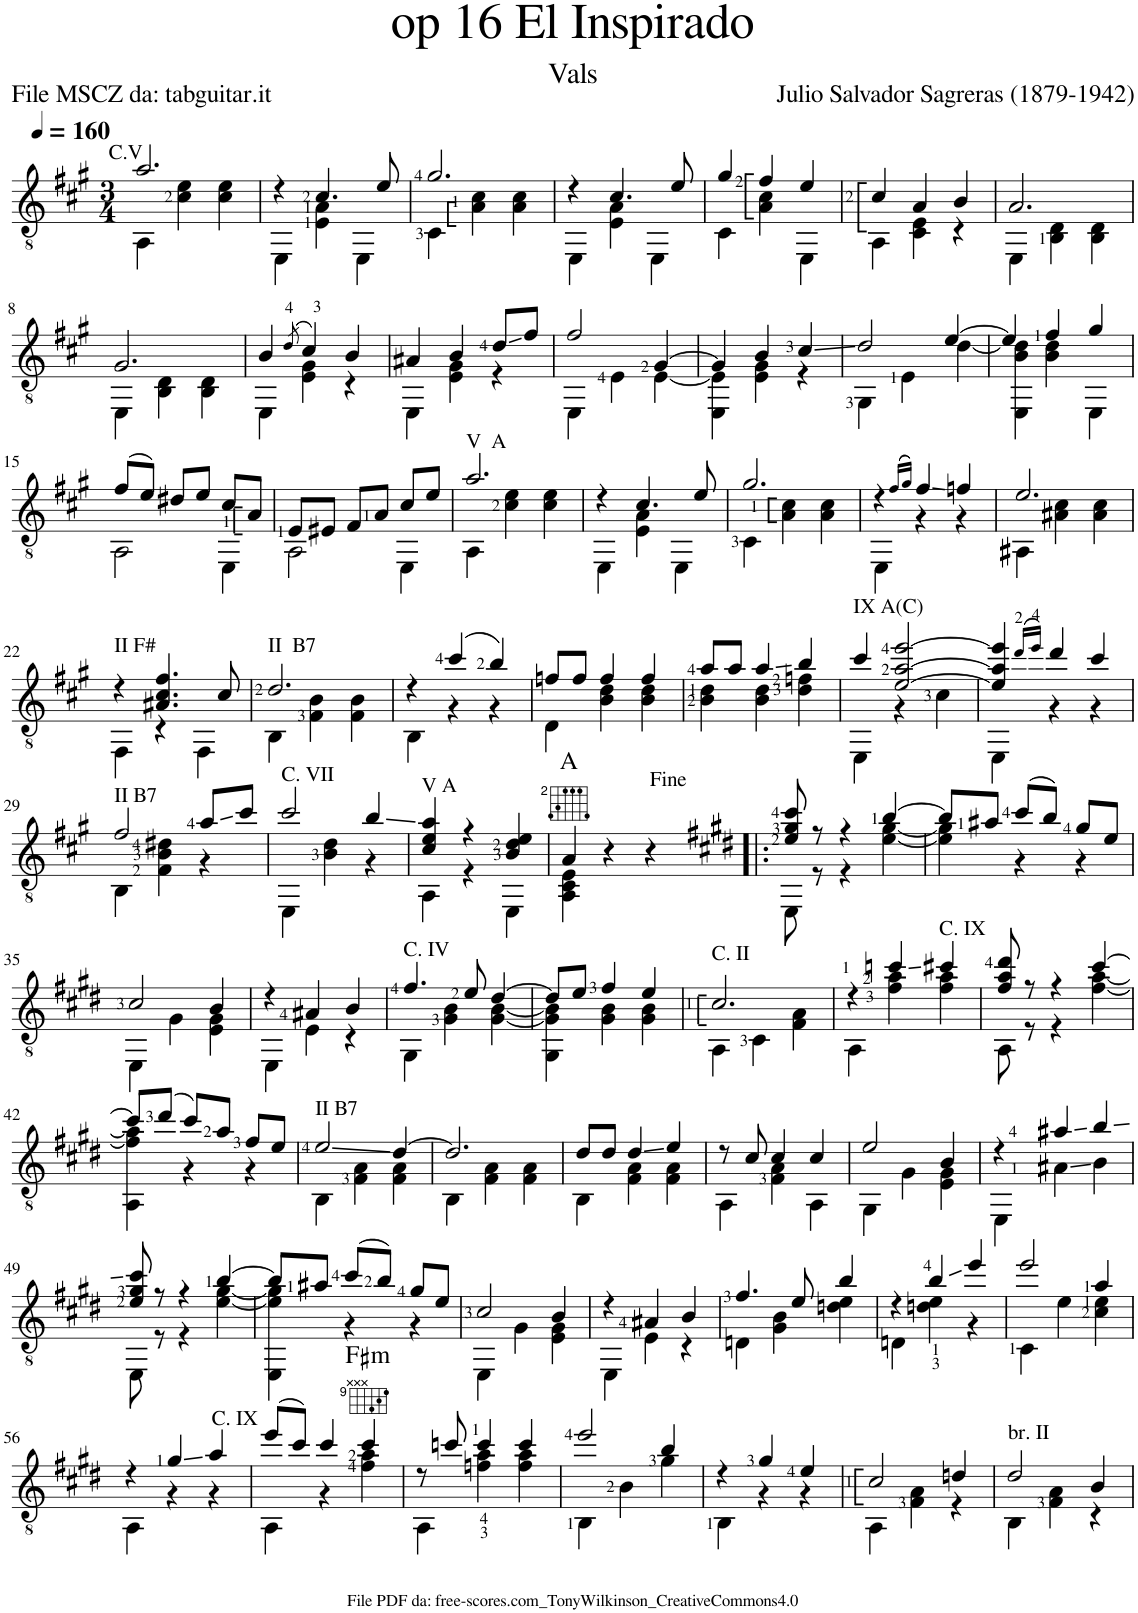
**kern	**harte
*part1	*part1
*staff1	*
*I"Guitar	*
*I'Guit.	*
*clefGv2	*
*k[f#c#g#]	*
*M3/4	*
*MM160	*
=1	=1
*^	*
!LO:TX:a:t=C.V	!	!
2.a/	4AA\	.
.	4c#\ 4e\	.
.	4c#\ 4e\	.
=2	=2	=2
4r	4EE\	.
4.c#/	4E\ 4A\	.
.	4EE\	.
8e/	.	.
=3	=3	=3
2.g#/	4C#\	.
.	4A\ 4c#\	.
.	4A\ 4c#\	.
=4	=4	=4
4r	4EE\	.
4.c#/	4E\ 4A\	.
.	4EE\	.
8e/	.	.
=5	=5	=5
4g#/	4C#\	.
4f#/	4A\ 4c#\	.
4e/	4EE\	.
=6	=6	=6
4c#/	4AA\	.
4A/	4C#\ 4E\	.
4B/	4r	.
=7	=7	=7
2.A/	4EE\	.
.	4BB\ 4D\	.
.	4BB\ 4D\	.
!!LO:LB:g=z	!!
=8	=8	=8
2.G#/	4EE\	.
.	4BB\ 4D\	.
.	4BB\ 4D\	.
=9	=9	=9
4B/	4EE\	.
(8qd/	.	.
4c#/)	4E\ 4G#\	.
4B/	4r	.
=10	=10	=10
4A#X/	4EE\	.
4B/	4E\ 4G#\	.
8d/L	4r	.
8f#/J	.	.
=11	=11	=11
2f#/	4EE\	.
.	4E\	.
[4G#/	[4E\	.
=12	=12	=12
4G#/]	4EE\ 4E\]	.
4B/	4E\ 4G#\	.
4c#/	4r	.
=13	=13	=13
2d/	4GG#\	.
.	4E\	.
[4e/	[4d\	.
=14	=14	=14
4e/]	4EE\ 4B\ 4d\]	.
4f#/	4B\ 4d\	.
4g#/	4EE\	.
!!LO:LB:g=z	!!
=15	=15	=15
(8f#/L	2AA\	.
8e/J)	.	.
8d#X/L	.	.
8e/J	.	.
8c#/L	4EE\	.
8A/J	.	.
=16	=16	=16
8E/L	2AA\	.
8E#X/J	.	.
8F#/L	.	.
8A/J	.	.
8c#/L	4EE\	.
8e/J	.	.
=17	=17	=17
!LO:TX:a:t=V  A	!	!
2.a/	4AA\	.
.	4c#\ 4e\	.
.	4c#\ 4e\	.
=18	=18	=18
4r	4EE\	.
4.c#/	4E\ 4A\	.
.	4EE\	.
8e/	.	.
=19	=19	=19
2.g#/	4C#\	.
.	4A\ 4c#\	.
.	4A\ 4c#\	.
=20	=20	=20
4r	4EE\	.
(16qf#/LL	.	.
16qg#/JJ)	.	.
4f#/	4r	.
4fn/	4r	.
=21	=21	=21
2.e/	4AA#X\	.
.	4A#X\ 4c#\	.
.	4A#\ 4c#\	.
!!LO:LB:g=z	!!
=22	=22	=22
!LO:TX:a:t=II F#	!	!
4r	4FF#\	.
4.A#X/ 4.c#/ 4.f#/	4r	.
.	4FF#\	.
8c#/	.	.
=23	=23	=23
!LO:TX:a:t=II  B7	!	!
2.d/	4BB\	.
.	4F#\ 4B\	.
.	4F#\ 4B\	.
=24	=24	=24
4r	4BB\	.
(4cc#/	4r	.
4b/)	4r	.
=25	=25	=25
8fn/L	4D\	.
8f/J	.	.
4f/	4B\ 4d\	.
4f/	4B\ 4d\	.
=26	=26	=26
8a/L	4B\ 4d\	.
8a/J	.	.
4a/	4B\ 4d\	.
4b/	4d\ 4fn\	.
=27	=27	=27
!LO:TX:a:t=IX A(C)	!	!
4cc#/	4EE\	.
[2e/ [2a/ [2ee/	4r	.
.	4c#\	.
=28	=28	=28
4e/] 4a/] 4ee/]	4EE\	.
(16qdd/LL	.	.
16qee/JJ)	.	.
4dd/	4r	.
4cc#/	4r	.
!!LO:LB:g=z	!!
=29	=29	=29
!LO:TX:a:t=II B7	!	!
2f#/	4BB\	.
.	4F#\ 4B\ 4d#X\	.
8a/L	4r	.
8cc#/J	.	.
=30	=30	=30
!LO:TX:a:t=C. VII	!	!
2cc#/	4EE\	.
.	4B\ 4d\	.
4b/	4r	.
=31	=31	=31
!LO:TX:a:t=V A	!	!
4c#/ 4e/ 4a/	4AA\	.
4r	4r	.
4B/ 4d/ 4e/	4EE\	.
=32	=32	=32
4A/	4AA\ 4C#\ 4E\	A:maj
4r	2ryy	.
4r	.	.
=33!|:	=33!|:	=33!|:
*k[f#c#g#d#]	*	*
8e/ 8g#/ 8cc#/	8EE\	.
8r	8r	.
4r	4r	.
[4b/	[4e\ [4g#\	.
=34	=34	=34
8b/L]	4e\] 4g#\]	.
8a#X/J	.	.
(8cc#/L	4r	.
8b/J)	.	.
8g#/L	4r	.
8e/J	.	.
!!LO:LB:g=z	!!
=35	=35	=35
2c#/	4EE\	.
.	4G#\	.
4B/	4E\ 4G#\	.
=36	=36	=36
4r	4EE\	.
4A#X/	4E\	.
4B/	4r	.
=37	=37	=37
!LO:TX:a:t=C. IV	!	!
4.f#/	4GG#\	.
.	4G#\ 4B\	.
8e/	.	.
[4d#/	[4G#\ [4B\	.
=38	=38	=38
8d#/L]	4GG#\ 4G#\] 4B\]	.
8e/J	.	.
4f#/	4G#\ 4B\	.
4e/	4G#\ 4B\	.
=39	=39	=39
!LO:TX:a:t=C. II	!	!
2.c#/	4AA\	.
.	4C#\	.
.	4F#\ 4A\	.
=40	=40	=40
4r	4AA\	.
4ccn/	4f#\ 4a\	.
!LO:TX:a:t=C. IX	!	!
4cc#X/	4f#\ 4a\	.
=41	=41	=41
8f#/ 8a/ 8dd#/	8AA\	.
8r	8r	.
4r	4r	.
[4cc#/	[4f#\ [4a\	.
!!LO:LB:g=z	!!
=42	=42	=42
8cc#/L]	4AA\ 4f#\] 4a\]	.
(8dd#/J	.	.
8cc#/L)	4r	.
8a/J	.	.
8f#/L	4r	.
8e/J	.	.
=43	=43	=43
!LO:TX:a:t=II B7	!	!
2e/	4BB\	.
.	4F#\ 4A\	.
[4d#/	4F#\ 4A\	.
=44	=44	=44
2.d#/]	4BB\	.
.	4F#\ 4A\	.
.	4F#\ 4A\	.
=45	=45	=45
8d#/L	4BB\	.
8d#/J	.	.
4d#/	4F#\ 4A\	.
4e/	4F#\ 4A\	.
=46	=46	=46
8r	4AA\	.
8c#/	.	.
4c#/	4F#\ 4A\	.
4c#/	4AA\	.
=47	=47	=47
2e/	4GG#\	.
.	4G#\	.
4B/	4E\ 4G#\	.
=48	=48	=48
4r	4EE\	.
4a#X/	4A#X\	.
4b/	4B\	.
!!LO:LB:g=z	!!
=49	=49	=49
8e/ 8g#/ 8cc#/	8EE\	.
8r	8r	.
4r	4r	.
[4b/	[4e\ [4g#\	.
=50	=50	=50
8b/L]	4EE\ 4e\] 4g#\]	.
8a#X/J	.	.
(8cc#/L	4r	.
8b/J)	.	.
8g#/L	4r	.
8e/J	.	.
=51	=51	=51
2c#/	4EE\	.
.	4G#\	.
4B/	4E\ 4G#\	.
=52	=52	=52
4r	4EE\	.
4A#X/	4E\	.
4B/	4r	.
=53	=53	=53
4.f#/	4Dn\	.
.	4G#\ 4B\	.
8e/	.	.
4b/	4dn\ 4e\	.
=54	=54	=54
4r	4Dn\	.
4b/	4dn\ 4e\	.
4ee/	4r	.
=55	=55	=55
2ee/	4C#\	.
.	4e\	.
4a/	4c#\ 4e\	.
!!LO:LB:g=z	!!
=56	=56	=56
4r	4AA\	.
4g#/	4r	.
4a/	4r	.
=57	=57	=57
!LO:TX:a:t=C. IX	!	!
(8ee/L	4AA\	.
8cc#/J)	.	.
4cc#/	4r	.
!	!	!LO:H:kt=m
4cc#/	4f#\ 4a\	F#:min
=58	=58	=58
8r	4AA\	.
8ccn/	.	.
4cc/	4fn\ 4a\	.
4cc/	4f\ 4a\	.
=59	=59	=59
2ee/	4BB\	.
.	4B\	.
4b/	4g#\	.
=60	=60	=60
4r	4BB\	.
4g#/	4r	.
4e/	4r	.
=61	=61	=61
2c#/	4AA\	.
.	4F#\ 4A\	.
4dn/	4r	.
=62	=62	=62
!LO:TX:a:t=br. II	!	!
2d#/	4BB\	.
.	4F#\ 4A\	.
4B/	4r	.
*v	*v	*
=	=
*-	*-
